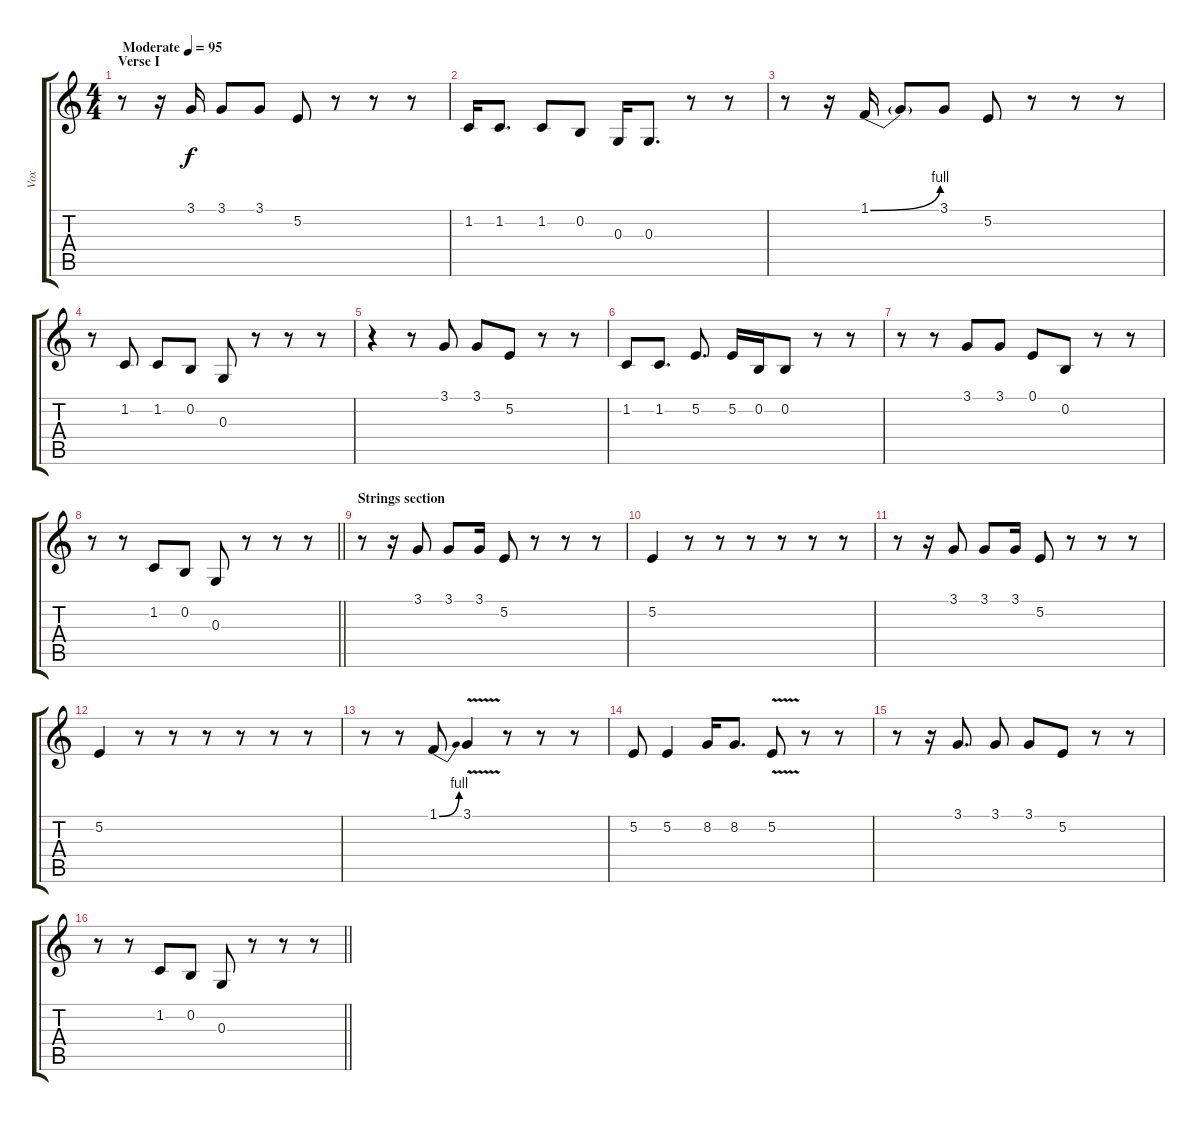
\track ("Vox" "Vox") {instrument flute}
\staff {score tabs}
\tuning (E4 B3 G3 D3 A2 E2) {hide}
\ts (4 4)
\section ("" "Verse I")
\tempo (95 "Moderate")
\clef g2
\ks c
r.8{dy f instrument flute} r.16 3.1.16 3.1.8 3.1.8 5.2.8 r.8 r.8 r.8 |
1.2.16 1.2.8{d} 1.2.8 0.2.8 0.3.16 0.3.8{d} r.8 r.8 |
r.8 r.16 1.1{be (bend 0 0 60 4)}.16 1.1{t}.8 3.1.8 5.2.8 r.8 r.8 r.8 |
r.8 1.2.8 1.2.8 0.2.8 0.3.8 r.8 r.8 r.8 |
r.4 r.8 3.1.8 3.1.8 5.2.8 r.8 r.8 |
1.2.8 1.2.8{d} 5.2.8{d} 5.2.16 0.2.16 0.2.8 r.8 r.8 |
r.8 r.8 3.1.8 3.1.8 0.1.8 0.2.8 r.8 r.8 |
\barLineRight lightlight
r.8 r.8 1.2.8 0.2.8 0.3.8 r.8 r.8 r.8 |
\section ("" "Strings section")
r.8 r.16 3.1.8 3.1.8 3.1.16 5.2.8 r.8 r.8 r.8 |
5.2.4 r.8 r.8 r.8 r.8 r.8 r.8 |
r.8 r.16 3.1.8 3.1.8 3.1.16 5.2.8 r.8 r.8 r.8 |
5.2.4 r.8 r.8 r.8 r.8 r.8 r.8 |
r.8 r.8 1.1{be (bend 0 0 60 4)}.8 3.1{v}.4 r.8 r.8 r.8 |
5.2.8 5.2.4 8.2.16 8.2.8{d} 5.2{v}.8 r.8 r.8 |
r.8 r.16 3.1.8{d} 3.1.8 3.1.8 5.2.8 r.8 r.8 |
\barLineRight lightlight
r.8 r.8 1.2.8 0.2.8 0.3.8 r.8 r.8 r.8
